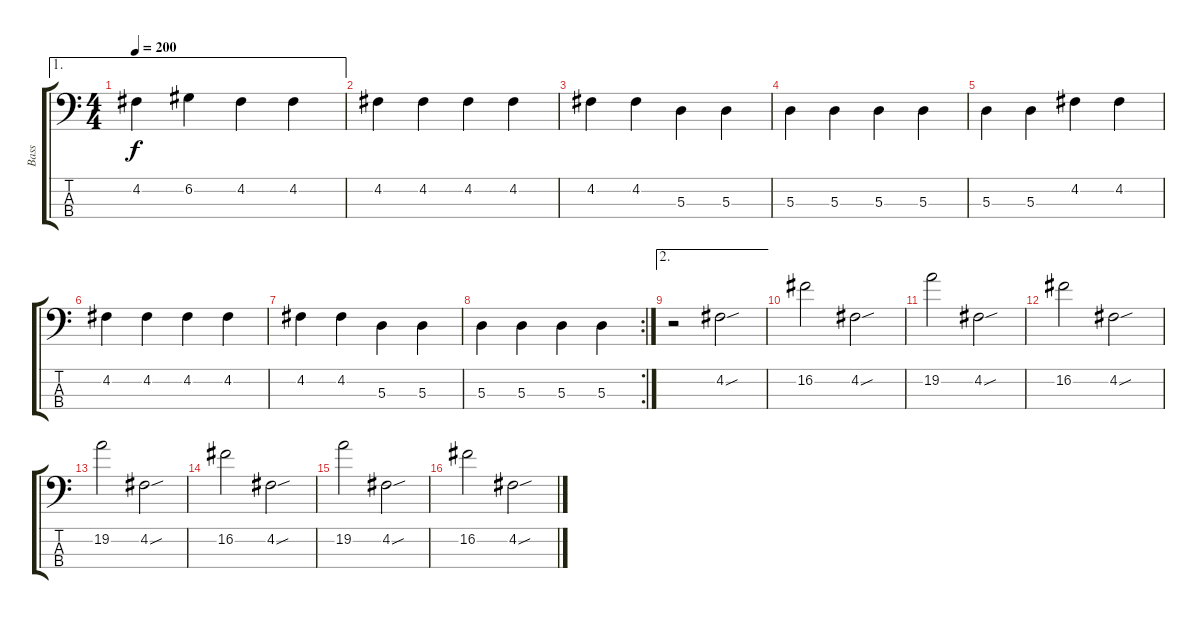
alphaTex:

\track ("Bass" "Bass") {instrument electricbassfinger}
\staff {score tabs}
\tuning (G2 D2 A1 E1) {hide}
\ae 1
\ts (4 4)
\tempo 200
\clef f4
\ks c
4.2.4{dy f} 6.2.4 4.2.4 4.2.4 |
4.2.4 4.2.4 4.2.4 4.2.4 |
4.2.4 4.2.4 5.3.4 5.3.4 |
5.3.4 5.3.4 5.3.4 5.3.4 |
5.3.4 5.3.4 4.2.4 4.2.4 |
4.2.4 4.2.4 4.2.4 4.2.4 |
4.2.4 4.2.4 5.3.4 5.3.4 |
\rc 2
5.3.4 5.3.4 5.3.4 5.3.4 |
\ae 2
r.2 4.2{sou}.2 |
16.2.2 4.2{sou}.2 |
19.2.2 4.2{sou}.2 |
16.2.2 4.2{sou}.2 |
19.2.2 4.2{sou}.2 |
16.2.2 4.2{sou}.2 |
19.2.2 4.2{sou}.2 |
16.2.2 4.2{sou}.2
